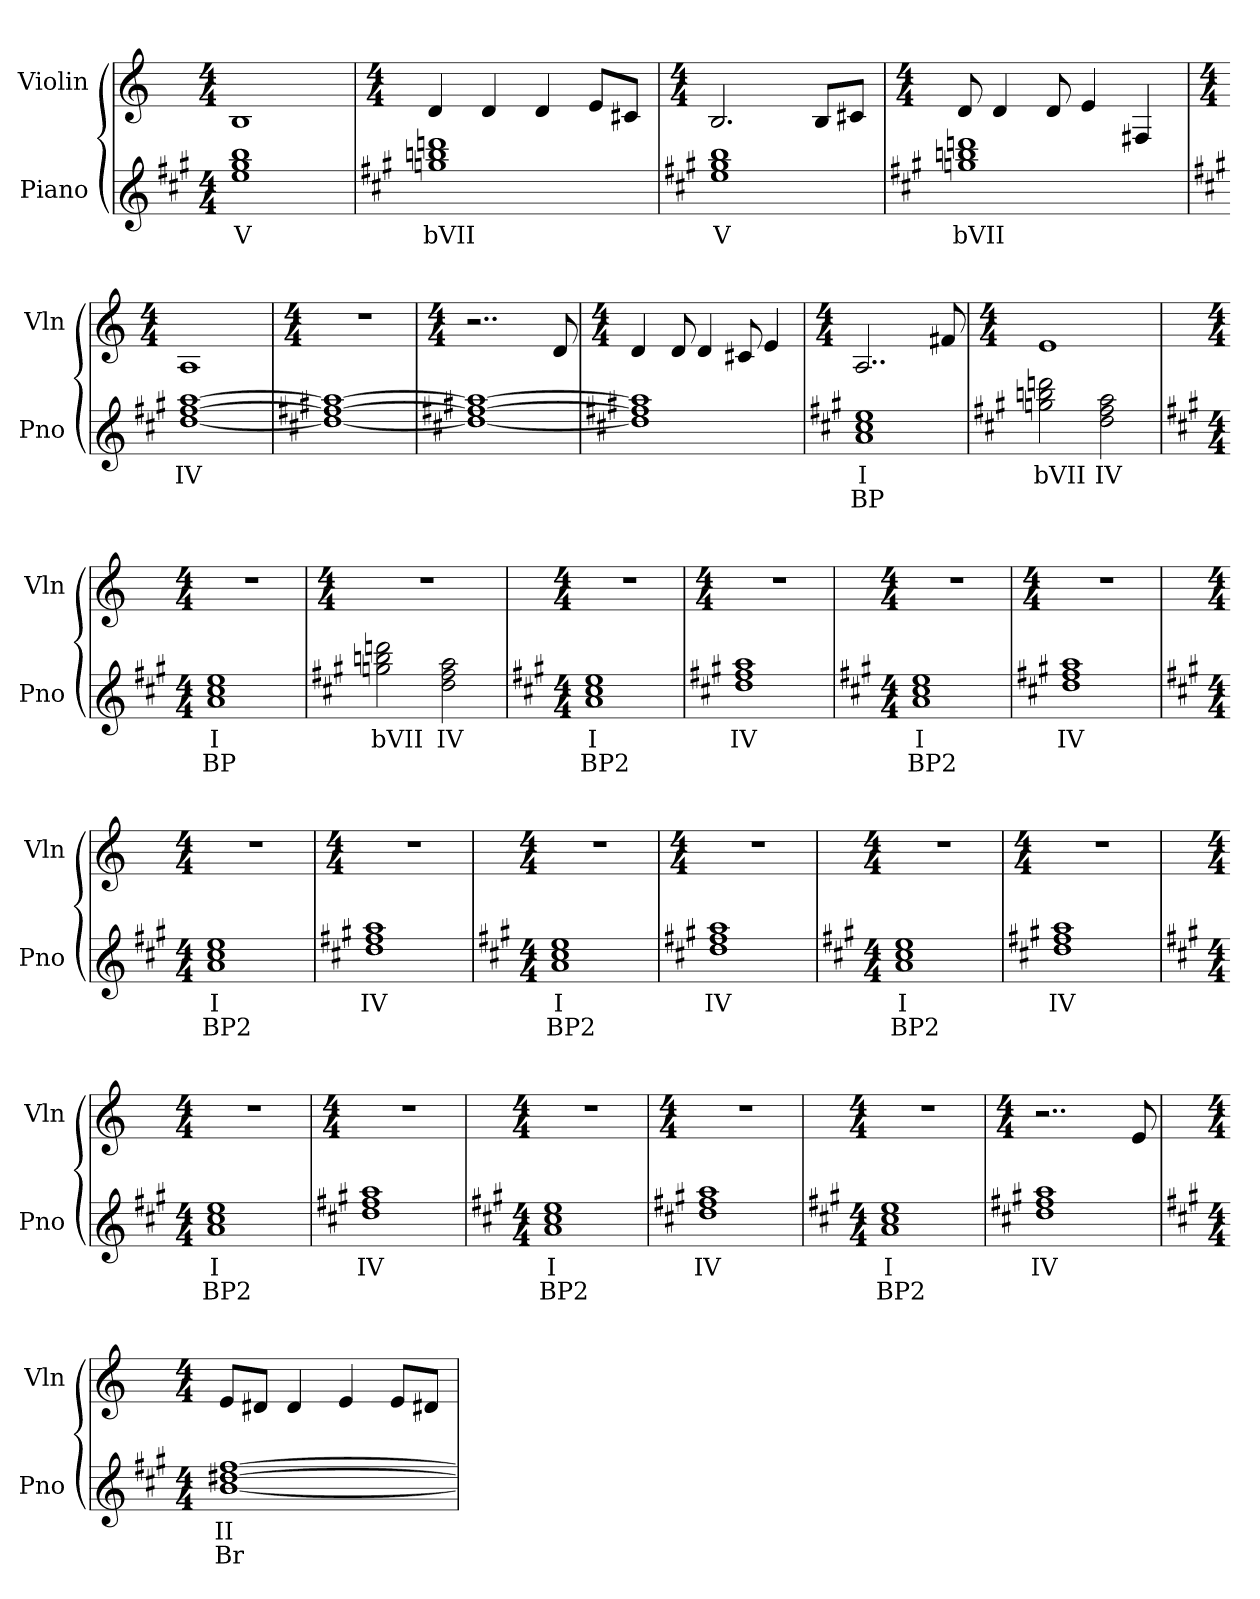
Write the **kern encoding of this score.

**kern	**text	**text	**kern
*part2	*part2	*part2	*part1
*staff2	*staff2	*staff2	*staff1
*I"Piano	*	*	*I"Violin
*I'Pno	*	*	*I'Vln
*k[f#c#g#]	*	*	*
*A:	*	*	*
*M4/4	*	*	*M4/4
=	=	=	=
1ee 1gg# 1bb	V	.	1B
=	=	=	=
*k[f#c#g#]	*	*	*
*A:	*	*	*
*	*	*	*M4/4
1ggn 1bbn 1dddn	bVII	.	4d
.	.	.	4d
.	.	.	4d
.	.	.	8eL
.	.	.	8c#XJ
=	=	=	=
*k[f#c#g#]	*	*	*
*A:	*	*	*
*	*	*	*M4/4
1ee 1gg# 1bb	V	.	2.B
.	.	.	8BL
.	.	.	8c#XJ
=	=	=	=
*k[f#c#g#]	*	*	*
*A:	*	*	*
*	*	*	*M4/4
1ggn 1bbn 1dddn	bVII	.	8d
.	.	.	4d
.	.	.	8d
.	.	.	4e
.	.	.	4F#X
=	=	=	=
*k[f#c#g#]	*	*	*
*A:	*	*	*
*	*	*	*M4/4
[1dd [1ff# [1aa	IV	.	1A
=	=	=	=
*k[f#c#g#]	*	*	*
*A:	*	*	*
*	*	*	*M4/4
1dd_ 1ff#_ 1aa_	.	.	1r
=	=	=	=
*k[f#c#g#]	*	*	*
*A:	*	*	*
*	*	*	*M4/4
1dd_ 1ff#_ 1aa_	.	.	2..r
.	.	.	8d
=	=	=	=
*k[f#c#g#]	*	*	*
*A:	*	*	*
*	*	*	*M4/4
1dd] 1ff#] 1aa]	.	.	4d
.	.	.	8d
.	.	.	4d
.	.	.	8c#X
.	.	.	4e
=	=	=	=
*k[f#c#g#]	*	*	*
*A:	*	*	*
*	*	*	*M4/4
1a 1cc# 1ee	I	BP	2..A
.	.	.	8f#X
=	=	=	=
*k[f#c#g#]	*	*	*
*A:	*	*	*
*	*	*	*M4/4
2ggn 2bbn 2dddn	bVII	.	1e
2dd 2ff# 2aa	IV	.	.
=	=	=	=
*k[f#c#g#]	*	*	*
*A:	*	*	*
*M4/4	*	*	*M4/4
1a 1cc# 1ee	I	BP	1r
=	=	=	=
*k[f#c#g#]	*	*	*
*A:	*	*	*
*	*	*	*M4/4
2ggn 2bbn 2dddn	bVII	.	1r
2dd 2ff# 2aa	IV	.	.
=	=	=	=
*k[f#c#g#]	*	*	*
*A:	*	*	*
*M4/4	*	*	*M4/4
1a 1cc# 1ee	I	BP2	1r
=	=	=	=
*k[f#c#g#]	*	*	*
*A:	*	*	*
*	*	*	*M4/4
1dd 1ff# 1aa	IV	.	1r
=	=	=	=
*k[f#c#g#]	*	*	*
*A:	*	*	*
*M4/4	*	*	*M4/4
1a 1cc# 1ee	I	BP2	1r
=	=	=	=
*k[f#c#g#]	*	*	*
*A:	*	*	*
*	*	*	*M4/4
1dd 1ff# 1aa	IV	.	1r
=	=	=	=
*k[f#c#g#]	*	*	*
*A:	*	*	*
*M4/4	*	*	*M4/4
1a 1cc# 1ee	I	BP2	1r
=	=	=	=
*k[f#c#g#]	*	*	*
*A:	*	*	*
*	*	*	*M4/4
1dd 1ff# 1aa	IV	.	1r
=	=	=	=
*k[f#c#g#]	*	*	*
*A:	*	*	*
*M4/4	*	*	*M4/4
1a 1cc# 1ee	I	BP2	1r
=	=	=	=
*k[f#c#g#]	*	*	*
*A:	*	*	*
*	*	*	*M4/4
1dd 1ff# 1aa	IV	.	1r
=	=	=	=
*k[f#c#g#]	*	*	*
*A:	*	*	*
*M4/4	*	*	*M4/4
1a 1cc# 1ee	I	BP2	1r
=	=	=	=
*k[f#c#g#]	*	*	*
*A:	*	*	*
*	*	*	*M4/4
1dd 1ff# 1aa	IV	.	1r
=	=	=	=
*k[f#c#g#]	*	*	*
*A:	*	*	*
*M4/4	*	*	*M4/4
1a 1cc# 1ee	I	BP2	1r
=	=	=	=
*k[f#c#g#]	*	*	*
*A:	*	*	*
*	*	*	*M4/4
1dd 1ff# 1aa	IV	.	1r
=	=	=	=
*k[f#c#g#]	*	*	*
*A:	*	*	*
*M4/4	*	*	*M4/4
1a 1cc# 1ee	I	BP2	1r
=	=	=	=
*k[f#c#g#]	*	*	*
*A:	*	*	*
*	*	*	*M4/4
1dd 1ff# 1aa	IV	.	1r
=	=	=	=
*k[f#c#g#]	*	*	*
*A:	*	*	*
*M4/4	*	*	*M4/4
1a 1cc# 1ee	I	BP2	1r
=	=	=	=
*k[f#c#g#]	*	*	*
*A:	*	*	*
*	*	*	*M4/4
1dd 1ff# 1aa	IV	.	2..r
.	.	.	8e
=	=	=	=
*k[f#c#g#]	*	*	*
*A:	*	*	*
*M4/4	*	*	*M4/4
[1b [1dd#X [1ff#	II	Br	8eL
.	.	.	8d#XJ
.	.	.	4d#
.	.	.	4e
.	.	.	8eL
.	.	.	8d#XJ
=	=	=	=
*-	*-	*-	*-
